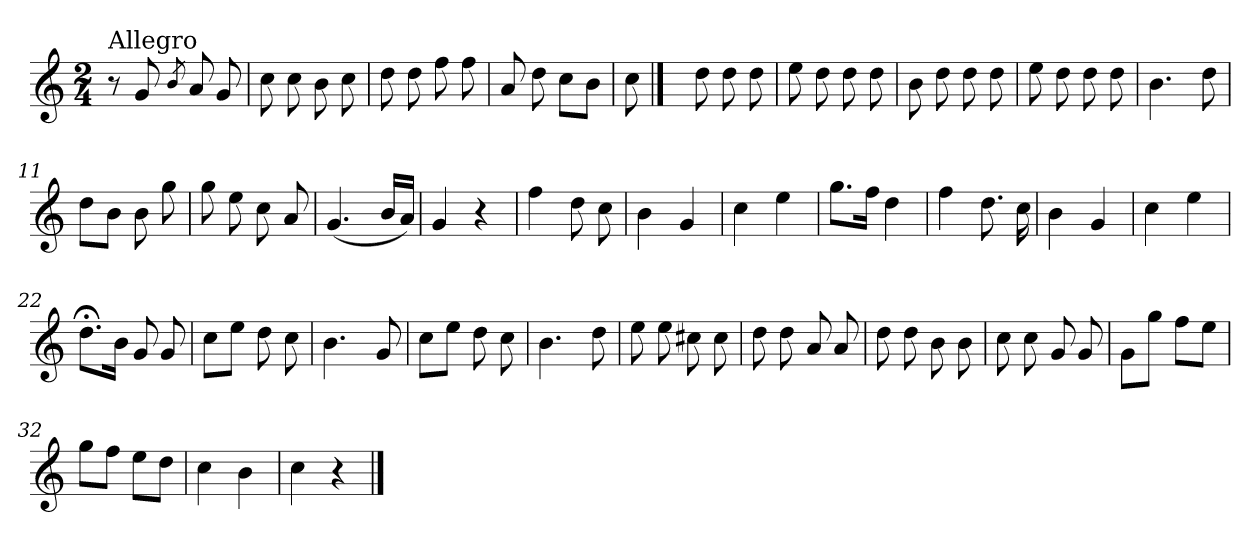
**kern
*part1
*staff1
*clefG2
*k[]
*C:
*M2/4
=1
!LO:TX:a:t=Allegro
8r
8g/
8qb/
8a/
8g/
=2
8cc\
8cc\
8b\
8cc\
=3
8dd\
8dd\
8ff\
8ff\
=4
8a/
8dd\
8cc\L
8b\J
=5
8cc\
==6
8ryy
8dd\
8dd\
8dd\
=7
8ee\
8dd\
8dd\
8dd\
=8
8b\
8dd\
8dd\
8dd\
!!LO:LB:g=z
=9
8ee\
8dd\
8dd\
8dd\
=10
4.b\
8dd\
=11
8dd\L
8b\J
8b\
8gg\
=12
8gg\
8ee\
8cc\
8a/
=13
(<4.g/
16b/LL
16a/JJ)
=14
4g/
4r
=15
4ff\
8dd\
8cc\
=16
4b\
4g/
=17
4cc\
4ee\
=18
8.gg\L
16ff\Jk
4dd\
!!LO:LB:g=z
=19
4ff\
8.dd\
16cc\
=20
4b\
4g/
=21
4cc\
4ee\
=22
8.dd;<\L
16b\Jk
8g/
8g/
=23
8cc\L
8ee\J
8dd\
8cc\
=24
4.b\
8g/
=25
8cc\L
8ee\J
8dd\
8cc\
=26
4.b\
8dd\
=27
8ee\
8ee\
8cc#X\
8cc#\
=28
8dd\
8dd\
8a/
8a/
!!LO:LB:g=z
=29
8dd\
8dd\
8b\
8b\
=30
8cc\
8cc\
8g/
8g/
=31
8g\L
8gg\J
8ff\L
8ee\J
=32
8gg\L
8ff\J
8ee\L
8dd\J
=33
4cc\
4b\
=34
4cc\
4r
==
*-
